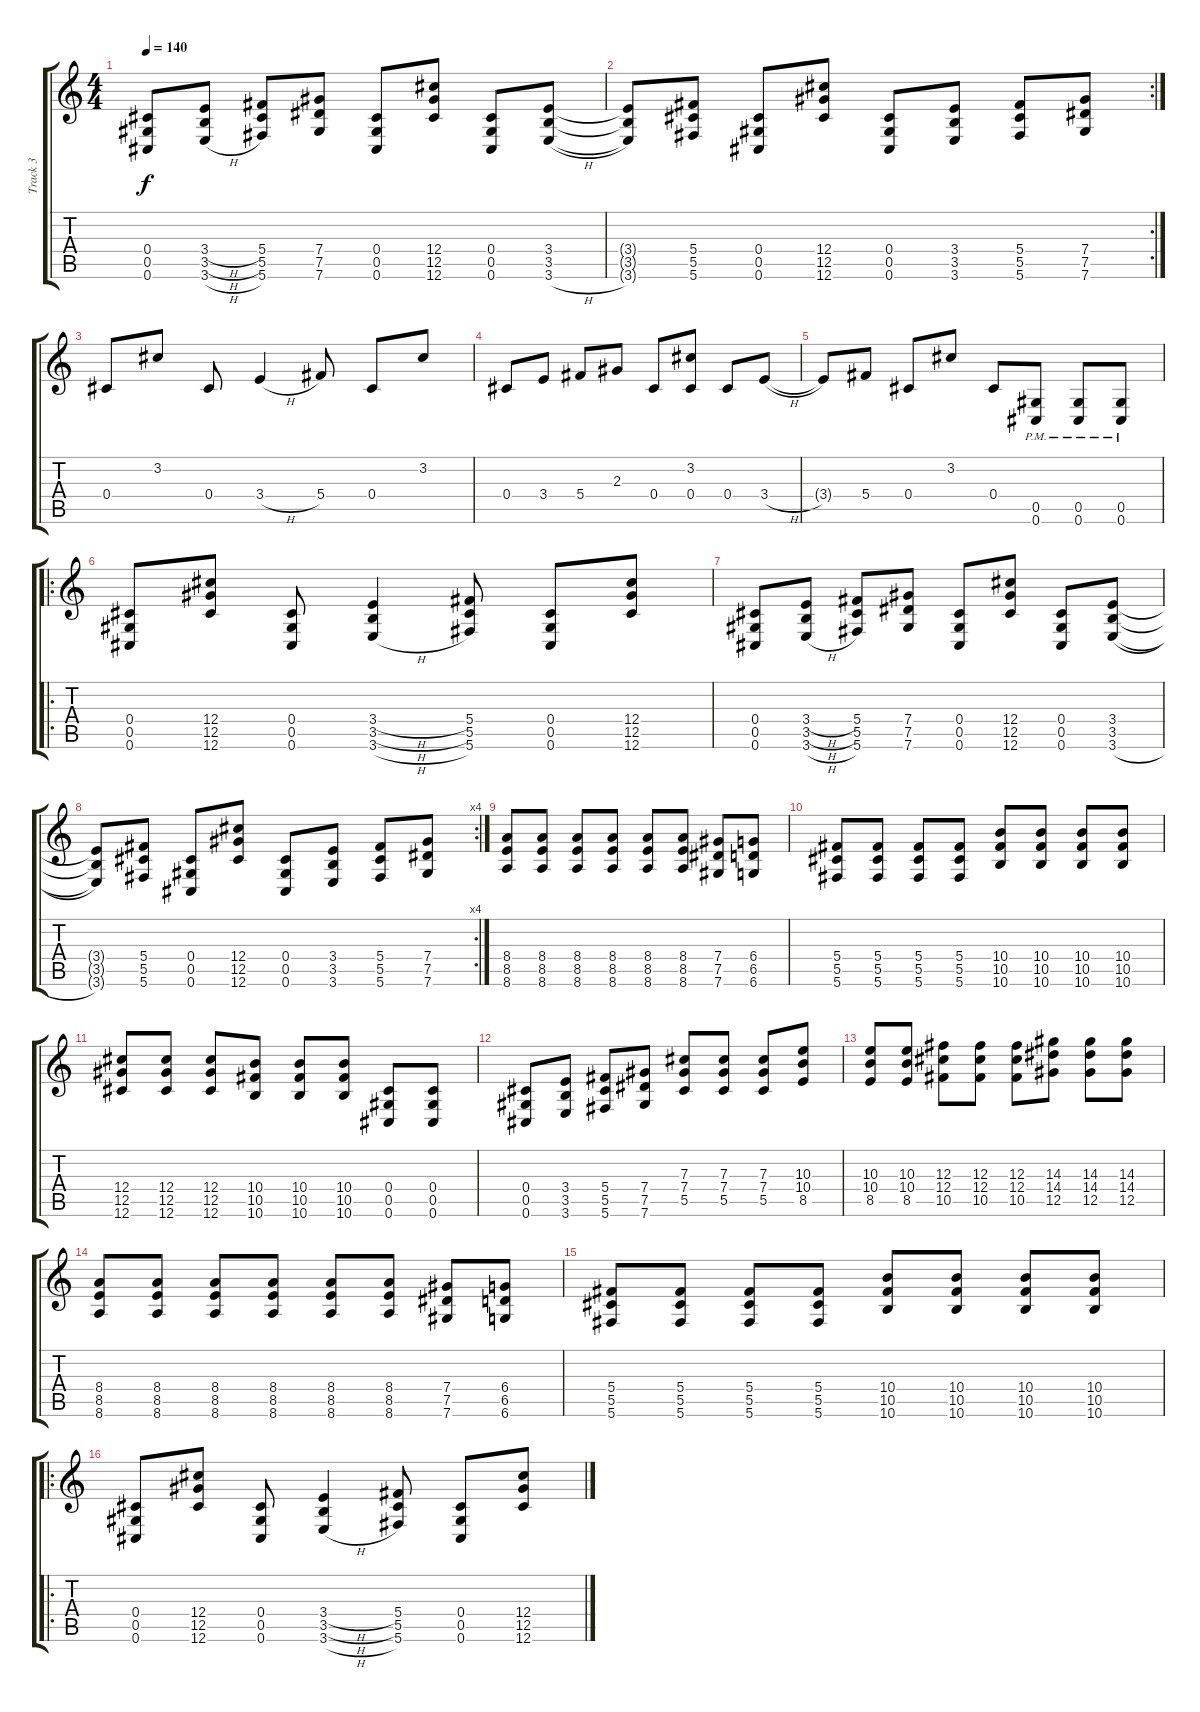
\track ("Track 3" "Track 3") {instrument overdrivenguitar}
\staff {score tabs}
\tuning (Eb4 Bb3 Gb3 Db3 Ab2 Db2) {hide}
\ts (4 4)
\tempo 140
\clef g2
\ks c
(0.4 0.5 0.6).8{dy f} (3.4{h} 3.5{h} 3.6{h}).8 (5.4 5.5 5.6).8 (7.4 7.5 7.6).8 (0.4 0.5 0.6).8 (12.4 12.5 12.6).8 (0.4 0.5 0.6).8 (3.4 3.5 3.6{h}).8 |
\rc 2
(3.4{t} 3.5{t} 3.6{t}).8 (5.4 5.5 5.6).8 (0.4 0.5 0.6).8 (12.4 12.5 12.6).8 (0.4 0.5 0.6).8 (3.4 3.5 3.6).8 (5.4 5.5 5.6).8 (7.4 7.5 7.6).8 |
0.4.8{instrument acousticguitarsteel} 3.2.8 0.4.8 3.4{h}.4 5.4.8 0.4.8 3.2.8 |
0.4.8 3.4.8 5.4.8 2.3.8 0.4.8 (3.2 0.4).8 0.4.8 3.4{h}.8 |
3.4{t}.8 5.4.8 0.4.8 3.2.8 0.4.8 (0.5{pm} 0.6{pm}).8{instrument overdrivenguitar} (0.5{pm} 0.6{pm}).8 (0.5{pm} 0.6{pm}).8 |
\ro
(0.4 0.5 0.6).8 (12.4 12.5 12.6).8 (0.4 0.5 0.6).8 (3.4{h} 3.5{h} 3.6{h}).4 (5.4 5.5 5.6).8 (0.4 0.5 0.6).8 (12.4 12.5 12.6).8 |
(0.4 0.5 0.6).8 (3.4{h} 3.5{h} 3.6{h}).8 (5.4 5.5 5.6).8 (7.4 7.5 7.6).8 (0.4 0.5 0.6).8 (12.4 12.5 12.6).8 (0.4 0.5 0.6).8 (3.4 3.5 3.6{h}).8 |
\rc 4
(3.4{t} 3.5{t} 3.6{t}).8 (5.4 5.5 5.6).8 (0.4 0.5 0.6).8 (12.4 12.5 12.6).8 (0.4 0.5 0.6).8 (3.4 3.5 3.6).8 (5.4 5.5 5.6).8 (7.4 7.5 7.6).8 |
(8.4 8.5 8.6).8 (8.4 8.5 8.6).8 (8.4 8.5 8.6).8 (8.4 8.5 8.6).8 (8.4 8.5 8.6).8 (8.4 8.5 8.6).8 (7.4 7.5 7.6).8 (6.4 6.5 6.6).8 |
(5.4 5.5 5.6).8 (5.4 5.5 5.6).8 (5.4 5.5 5.6).8 (5.4 5.5 5.6).8 (10.4 10.5 10.6).8 (10.4 10.5 10.6).8 (10.4 10.5 10.6).8 (10.4 10.5 10.6).8 |
(12.4 12.5 12.6).8 (12.4 12.5 12.6).8 (12.4 12.5 12.6).8 (10.4 10.5 10.6).8 (10.4 10.5 10.6).8 (10.4 10.5 10.6).8 (0.4 0.5 0.6).8 (0.4 0.5 0.6).8 |
(0.4 0.5 0.6).8 (3.4 3.5 3.6).8 (5.4 5.5 5.6).8 (7.4 7.5 7.6).8 (7.3 7.4 5.5).8 (7.3 7.4 5.5).8 (7.3 7.4 5.5).8 (10.3 10.4 8.5).8 |
(10.3 10.4 8.5).8 (10.3 10.4 8.5).8 (12.3 12.4 10.5).8 (12.3 12.4 10.5).8 (12.3 12.4 10.5).8 (14.3 14.4 12.5).8 (14.3 14.4 12.5).8 (14.3 14.4 12.5).8 |
(8.4 8.5 8.6).8 (8.4 8.5 8.6).8 (8.4 8.5 8.6).8 (8.4 8.5 8.6).8 (8.4 8.5 8.6).8 (8.4 8.5 8.6).8 (7.4 7.5 7.6).8 (6.4 6.5 6.6).8 |
(5.4 5.5 5.6).8 (5.4 5.5 5.6).8 (5.4 5.5 5.6).8 (5.4 5.5 5.6).8 (10.4 10.5 10.6).8 (10.4 10.5 10.6).8 (10.4 10.5 10.6).8 (10.4 10.5 10.6).8 |
\ro
(0.4 0.5 0.6).8 (12.4 12.5 12.6).8 (0.4 0.5 0.6).8 (3.4{h} 3.5{h} 3.6{h}).4 (5.4 5.5 5.6).8 (0.4 0.5 0.6).8 (12.4 12.5 12.6).8
